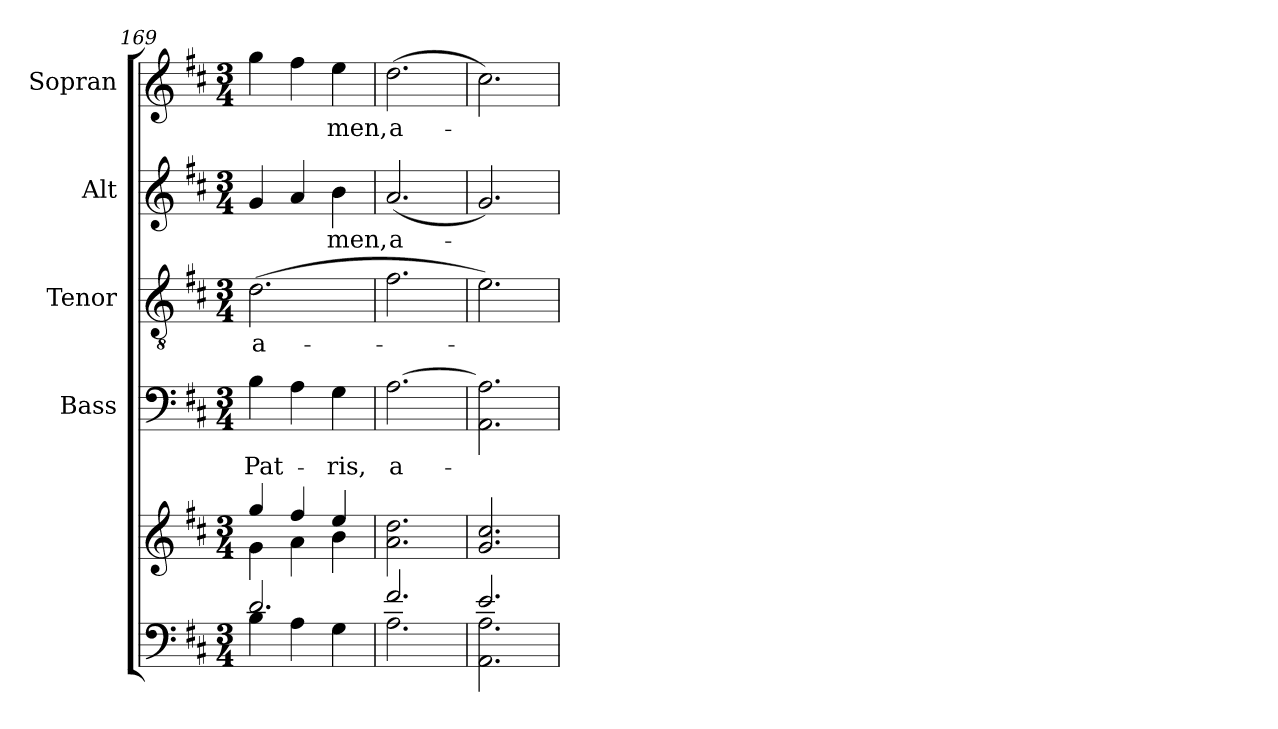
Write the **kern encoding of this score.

**kern	**kern	**kern	**text	**kern	**text	**kern	**text	**kern	**text
*part5	*part5	*part4	*part4	*part3	*part3	*part2	*part2	*part1	*part1
*staff6	*staff5	*staff4	*staff4	*staff3	*staff3	*staff2	*staff2	*staff1	*staff1
*	*	*I"Bass	*	*I"Tenor	*	*I"Alt	*	*I"Sopran	*
*	*	*I'B.	*	*I'T.	*	*I'A.	*	*I'S.	*
*clefF4	*clefG2	*clefF4	*	*clefGv2	*	*clefG2	*	*clefG2	*
*k[f#c#]	*k[f#c#]	*k[f#c#]	*	*k[f#c#]	*	*k[f#c#]	*	*k[f#c#]	*
*D:	*D:	*D:	*	*D:	*	*D:	*	*D:	*
*M3/4	*M3/4	*M3/4	*	*M3/4	*	*M3/4	*	*M3/4	*
=169	=169	=169	=169	=169	=169	=169	=169	=169	=169
*^	*^	*	*	*	*	*	*	*	*
!	!	!	!	!	!LO:LY:b	!	!LO:LY:b	!	!	!	!
2.d/	4B\	4gg/	4g\	4B\	Pat-	(>2.d\	a-	4g/	.	4gg\	.
.	4A\	4ff#/	4a\	4A\	.	.	.	4a/	.	4ff#\	.
!	!	!	!	!	!LO:LY:b	!	!	!	!LO:LY:b	!	!LO:LY:b
.	4G\	4ee/	4b\	4G\	-ris,	.	.	4b\	-men,	4ee\	-men,
=170	=170	=170	=170	=170	=170	=170	=170	=170	=170	=170	=170
!	!	!	!	!	!LO:LY:b	!	!	!	!LO:LY:b	!	!LO:LY:b
*	*	*v	*v	*	*	*	*	*	*	*	*
2.f#/	2.A\	2.a\ 2.dd\	[2.A\	a-	2.f#\	.	(<2.a/	a-	(>2.dd\	a-
=171	=171	=171	=171	=171	=171	=171	=171	=171	=171	=171
2.e/	2.AA\ 2.A\	2.g/ 2.cc#/	2.AA\ 2.A\]	.	2.e\)	.	2.g/)	.	2.cc#\)	.
*v	*v	*	*	*	*	*	*	*	*	*
=	=	=	=	=	=	=	=	=	=
*-	*-	*-	*-	*-	*-	*-	*-	*-	*-
